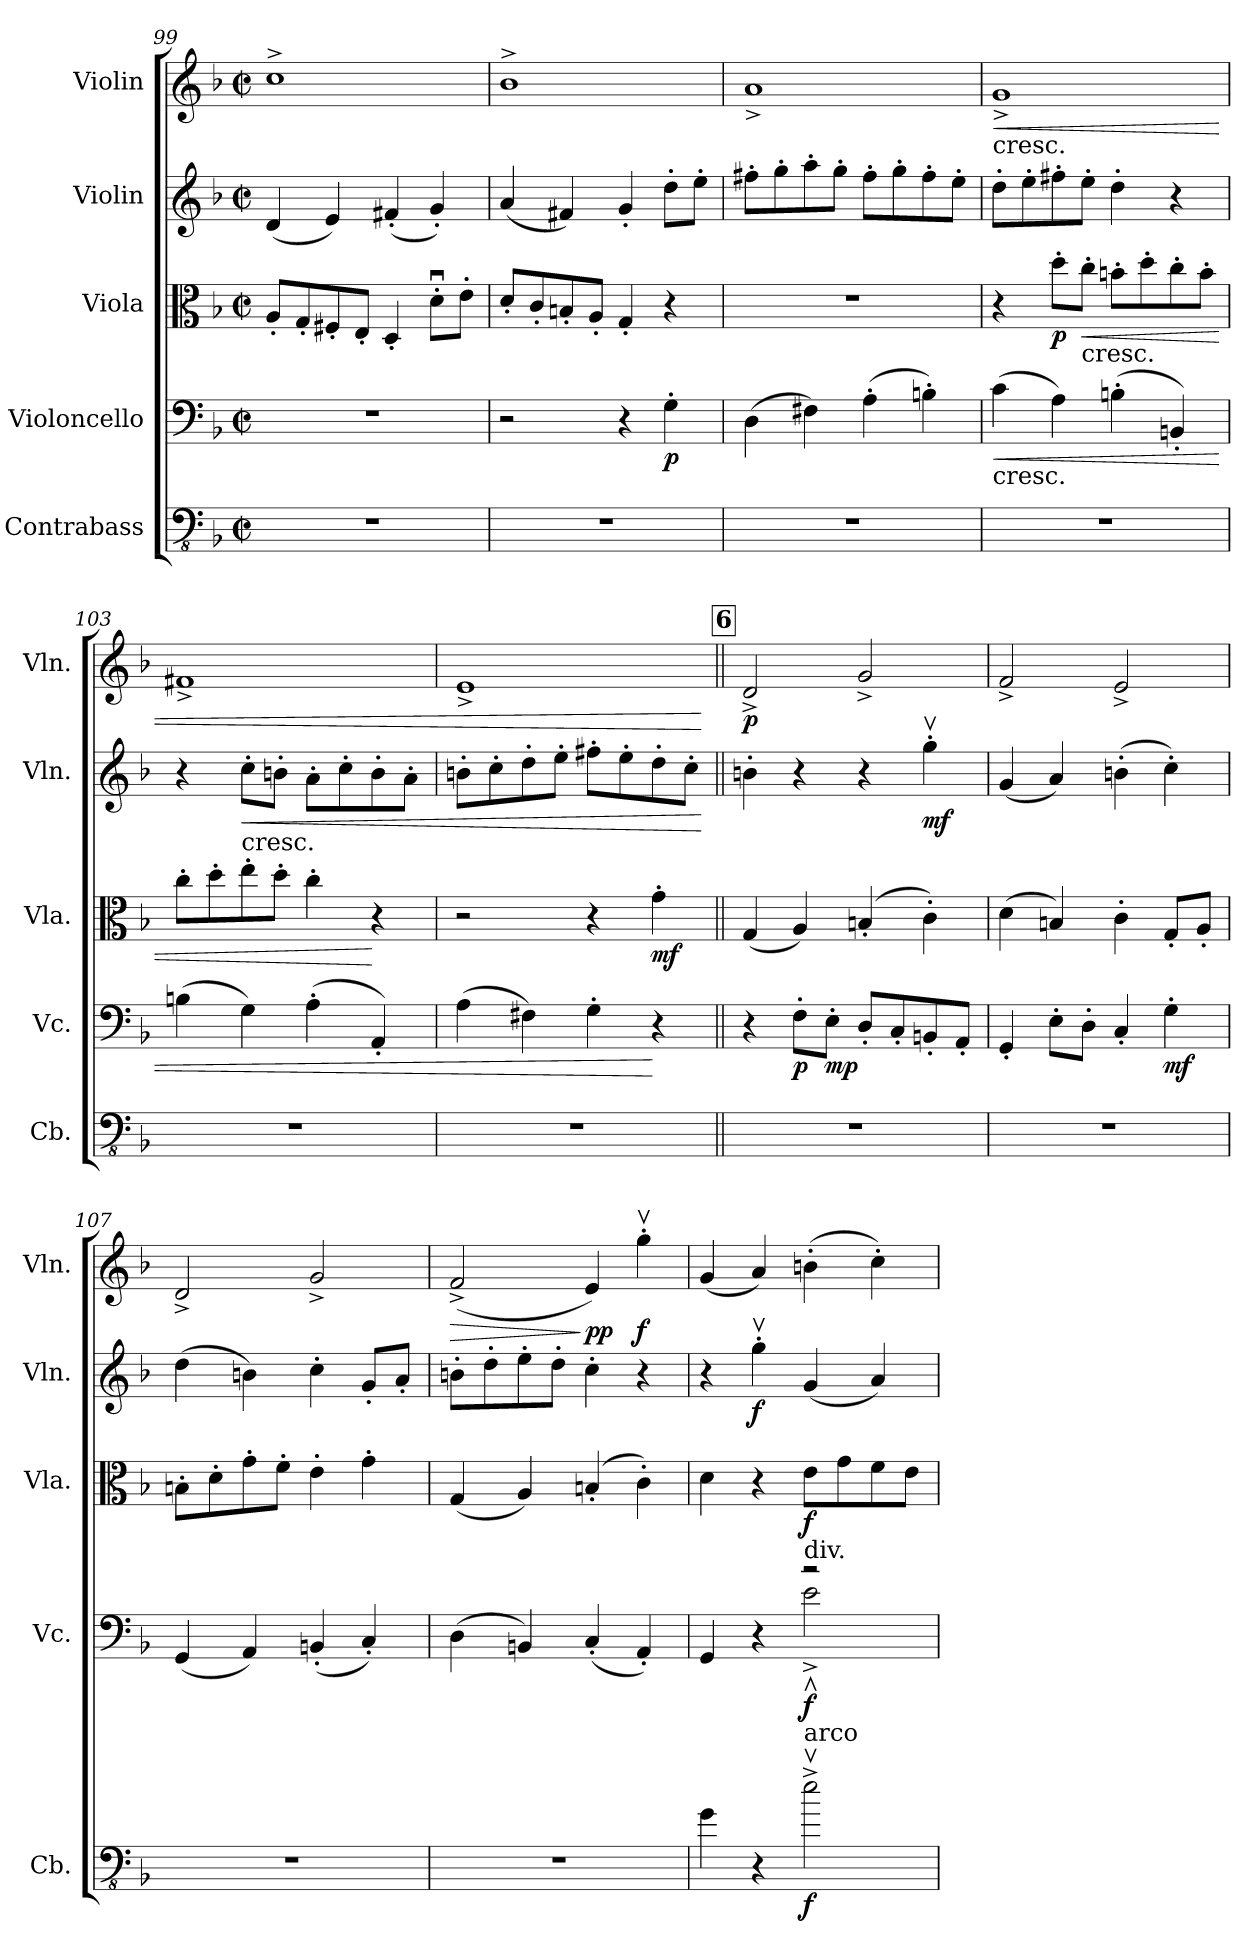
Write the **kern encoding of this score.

**kern	**dynam	**kern	**dynam	**kern	**dynam	**kern	**dynam	**kern	**dynam
*part5	*part5	*part4	*part4	*part3	*part3	*part2	*part2	*part1	*part1
*staff5	*staff5	*staff4	*staff4	*staff3	*staff3	*staff2	*staff2	*staff1	*staff1
*I"Contrabass	*	*I"Violoncello	*	*I"Viola	*	*I"Violin	*	*I"Violin	*
*I'Cb.	*	*I'Vc.	*	*I'Vla.	*	*I'Vln.	*	*I'Vln.	*
*clefFv4	*	*clefF4	*	*clefC3	*	*clefG2	*	*clefG2	*
*ITrd7c12	*	*	*	*	*	*	*	*	*
*k[b-]	*	*k[b-]	*	*k[b-]	*	*k[b-]	*	*k[b-]	*
*M2/2	*	*M2/2	*	*M2/2	*	*M2/2	*	*M2/2	*
*met(c|)	*	*met(c|)	*	*met(c|)	*	*met(c|)	*	*met(c|)	*
=99	=99	=99	=99	=99	=99	=99	=99	=99	=99
1r	.	1r	.	8A'/L	.	(4d/	.	1cc^	.
.	.	.	.	8G'/	.	.	.	.	.
.	.	.	.	8F#X'/	.	4e/)	.	.	.
.	.	.	.	8E'/J	.	.	.	.	.
.	.	.	.	4D'/	.	(4f#X'/	.	.	.
.	.	.	.	8du'\L	.	4g'/)	.	.	.
.	.	.	.	8e'\J	.	.	.	.	.
!!LO:PB:g=z
=100	=100	=100	=100	=100	=100	=100	=100	=100	=100
1r	.	2r	.	8d'/L	.	(4a/	.	1b-^	.
.	.	.	.	8c'/	.	.	.	.	.
.	.	.	.	8Bn'/	.	4f#X/)	.	.	.
.	.	.	.	8A'/J	.	.	.	.	.
.	.	4r	.	4G'/	.	4g'/	.	.	.
!	!	!	!LO:DY:b	!	!	!	!	!	!
.	.	4G'\	p	4r	.	8dd'\L	.	.	.
.	.	.	.	.	.	8ee'\J	.	.	.
=101	=101	=101	=101	=101	=101	=101	=101	=101	=101
1r	.	(4D\	.	1r	.	8ff#X'\L	.	1a^	.
.	.	.	.	.	.	8gg'\	.	.	.
.	.	4F#X\)	.	.	.	8aa'\	.	.	.
.	.	.	.	.	.	8gg'\J	.	.	.
.	.	(4A'\	.	.	.	8ff#'\L	.	.	.
.	.	.	.	.	.	8gg'\	.	.	.
.	.	4Bn'\)	.	.	.	8ff#'\	.	.	.
.	.	.	.	.	.	8ee'\J	.	.	.
=102	=102	=102	=102	=102	=102	=102	=102	=102	=102
!	!	!	!	!	!	!	!	!LO:TX:b:t=cresc.	!
!	!	!LO:TX:b:t=cresc.	!	!	!	!	!	!	!
!	!	!	!LO:HP:b	!	!	!	!	!	!LO:HP:b
1r	.	(4c\	<	4r	.	8dd'\L	.	1g^	<
.	.	.	.	.	.	8ee'\	.	.	.
!	!	!	!	!	!LO:DY:b	!	!	!	!
.	.	4A\)	.	8dd'\L	p	8ff#X'\	.	.	.
!	!	!	!	!LO:TX:b:t=cresc.	!	!	!	!	!
!	!	!	!	!	!LO:HP:b	!	!	!	!
.	.	.	.	8cc'\J	<	8ee'\J	.	.	.
.	.	(4Bn'\	.	8bn'\L	.	4dd'\	.	.	.
.	.	.	.	8dd'\	.	.	.	.	.
.	.	4BBn'/)	.	8cc'\	.	4r	.	.	.
.	.	.	.	8b'\J	.	.	.	.	.
=103	=103	=103	=103	=103	=103	=103	=103	=103	=103
1r	.	(4Bn\	.	8cc'\L	.	4r	.	1f#X^	.
.	.	.	.	8dd'\	.	.	.	.	.
!	!	!	!	!	!	!LO:TX:b:t=cresc.	!	!	!
!	!	!	!	!	!	!	!LO:HP:b	!	!
.	.	4G\)	.	8ee'\	.	8cc'\L	<	.	.
.	.	.	.	8dd'\J	.	8bn'\J	.	.	.
.	.	(4A'\	.	4cc'\	.	8a'\L	.	.	.
.	.	.	.	.	.	8cc'\	.	.	.
.	.	4AA'/)	.	4r	[	8b'\	.	.	.
.	.	.	.	.	.	8a'\J	.	.	.
!!LO:LB:g=z
=104	=104	=104	=104	=104	=104	=104	=104	=104	=104
1r	.	(4A\	.	2r	.	8bn'\L	.	1e^	.
.	.	.	.	.	.	8cc'\	.	.	.
.	.	4F#X\)	.	.	.	8dd'\	.	.	.
.	.	.	.	.	.	8ee'\J	.	.	.
.	.	4G'\	.	4r	.	8ff#X'\L	.	.	.
.	.	.	.	.	.	8ee'\	.	.	.
!	!	!	!	!	!LO:DY:b	!	!	!	!
.	.	4r	[	4g'\	mf	8dd'\	.	.	.
.	.	.	.	.	.	8cc'\J	.	.	.
.	.	.	.	.	.	.	[	.	[
!!LO:REH:place=s1:a:B:fs=14:t=6
=105||	=105||	=105||	=105||	=105||	=105||	=105||	=105||	=105||	=105||
!	!	!	!	!	!	!	!	!	!LO:DY:b
1r	.	4r	.	(4G/	.	4bn'\	.	2d^/	p
!	!	!	!LO:DY:b	!	!	!	!	!	!
.	.	8F'\L	p	4A/)	.	4r	.	.	.
!	!	!	!LO:DY:b	!	!	!	!	!	!
.	.	8E'\J	mp	.	.	.	.	.	.
.	.	8D'/L	.	(4Bn'/	.	4r	.	2g^/	.
.	.	8C'/	.	.	.	.	.	.	.
!	!	!	!	!	!	!	!LO:DY:b	!	!
.	.	8BBn'/	.	4c'\)	.	4ggv'\	mf	.	.
.	.	8AA'/J	.	.	.	.	.	.	.
=106	=106	=106	=106	=106	=106	=106	=106	=106	=106
1r	.	4GG'/	.	(4d\	.	(4g/	.	2f^/	.
.	.	8E'\L	.	4Bn/)	.	4a/)	.	.	.
.	.	8D'\J	.	.	.	.	.	.	.
.	.	4C'/	.	4c'\	.	(4bn'\	.	2e^/	.
!	!	!	!LO:DY:b	!	!	!	!	!	!
.	.	4G'\	mf	8G'/L	.	4cc'\)	.	.	.
.	.	.	.	8A'/J	.	.	.	.	.
=107	=107	=107	=107	=107	=107	=107	=107	=107	=107
1r	.	(4GG/	.	8Bn'\L	.	(4dd\	.	2d^/	.
.	.	.	.	8d'\	.	.	.	.	.
.	.	4AA/)	.	8g'\	.	4bn\)	.	.	.
.	.	.	.	8f'\J	.	.	.	.	.
.	.	(4BBn'/	.	4e'\	.	4cc'\	.	2g^/	.
.	.	4C'/)	.	4g'\	.	8g'/L	.	.	.
.	.	.	.	.	.	8a'/J	.	.	.
=108	=108	=108	=108	=108	=108	=108	=108	=108	=108
!	!	!	!	!	!	!	!	!	!LO:HP:b
1r	.	(4D\	.	(4G/	.	8bn'\L	.	(2f^/	>
.	.	.	.	.	.	8dd'\	.	.	.
.	.	4BBn/)	.	4A/)	.	8ee'\	.	.	.
.	.	.	.	.	.	8dd'\J	.	.	.
!	!	!	!	!	!	!	!	!	!LO:DY:n=1:b
.	.	(4C'/	.	(4Bn'/	.	4cc'\	.	4e/)	] pp
!	!	!	!	!	!	!	!	!	!LO:DY:n=2:b
.	.	4AA'/)	.	4c'\)	.	4r	.	4ggv'\	f
!!LO:PB:g=z
=109	=109	=109	=109	=109	=109	=109	=109	=109	=109
*	*	*^	*	*	*	*	*	*	*
4GG\	.	4GG/	2ryy	.	4d\	.	4r	.	(4g/	.
!	!	!	!	!	!	!	!	!LO:DY:b	!	!
4r	.	4r	.	.	4r	.	4ggv'\	f	4a/)	.
!	!	!LO:TX:a:t=div.	!	!	!	!	!	!	!	!
!LO:TX:a:t=arco	!	!	!	!	!	!	!	!	!	!
!	!LO:DY:b	!	!	!LO:DY:b	!	!LO:DY:b	!	!	!	!
2Ev^\	f	2r	2ev^\	f	8e\L	f	(4g/	.	(4bn'\	.
.	.	.	.	.	8g\	.	.	.	.	.
.	.	.	.	.	8f\	.	4a/)	.	4cc'\)	.
.	.	.	.	.	8e\J	.	.	.	.	.
*	*	*v	*v	*	*	*	*	*	*	*
=	=	=	=	=	=	=	=	=	=
*-	*-	*-	*-	*-	*-	*-	*-	*-	*-
